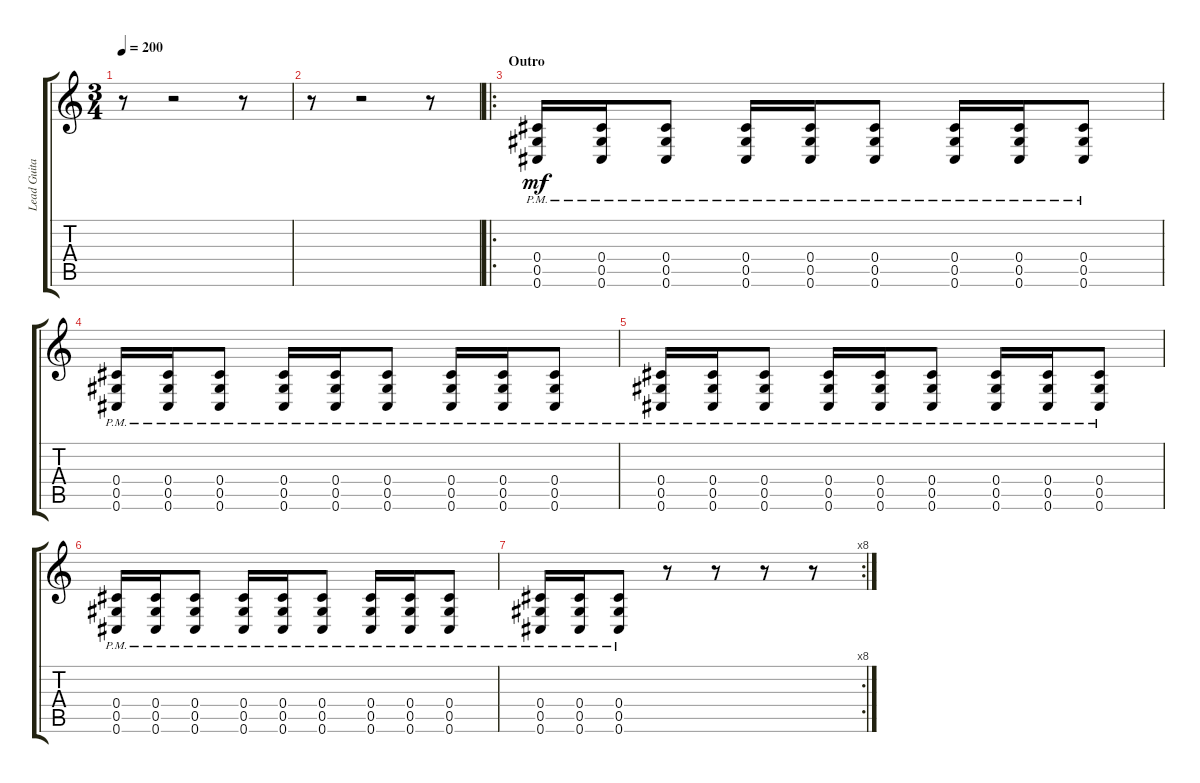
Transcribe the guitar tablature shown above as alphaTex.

\track ("Lead Guitar" "Lead Guita") {instrument distortionguitar}
\staff {score tabs}
\tuning (Eb4 Bb3 Gb3 Db3 Ab2 Db2) {hide}
\ts (3 4)
\tempo 200
\clef g2
\ks c
r.8{dy mf} r.2 r.8 |
r.8 r.2 r.8 |
\ro
\section ("" "Outro")
(0.4{pm} 0.5{pm} 0.6{pm}).16 (0.4{pm} 0.5{pm} 0.6{pm}).16 (0.4{pm} 0.5{pm} 0.6{pm}).8 (0.4{pm} 0.5{pm} 0.6{pm}).16 (0.4{pm} 0.5{pm} 0.6{pm}).16 (0.4{pm} 0.5{pm} 0.6{pm}).8 (0.4{pm} 0.5{pm} 0.6{pm}).16 (0.4{pm} 0.5{pm} 0.6{pm}).16 (0.4{pm} 0.5{pm} 0.6{pm}).8 |
(0.4{pm} 0.5{pm} 0.6{pm}).16 (0.4{pm} 0.5{pm} 0.6{pm}).16 (0.4{pm} 0.5{pm} 0.6{pm}).8 (0.4{pm} 0.5{pm} 0.6{pm}).16 (0.4{pm} 0.5{pm} 0.6{pm}).16 (0.4{pm} 0.5{pm} 0.6{pm}).8 (0.4{pm} 0.5{pm} 0.6{pm}).16 (0.4{pm} 0.5{pm} 0.6{pm}).16 (0.4{pm} 0.5{pm} 0.6{pm}).8 |
(0.4{pm} 0.5{pm} 0.6{pm}).16 (0.4{pm} 0.5{pm} 0.6{pm}).16 (0.4{pm} 0.5{pm} 0.6{pm}).8 (0.4{pm} 0.5{pm} 0.6{pm}).16 (0.4{pm} 0.5{pm} 0.6{pm}).16 (0.4{pm} 0.5{pm} 0.6{pm}).8 (0.4{pm} 0.5{pm} 0.6{pm}).16 (0.4{pm} 0.5{pm} 0.6{pm}).16 (0.4{pm} 0.5{pm} 0.6{pm}).8 |
(0.4{pm} 0.5{pm} 0.6{pm}).16 (0.4{pm} 0.5{pm} 0.6{pm}).16 (0.4{pm} 0.5{pm} 0.6{pm}).8 (0.4{pm} 0.5{pm} 0.6{pm}).16 (0.4{pm} 0.5{pm} 0.6{pm}).16 (0.4{pm} 0.5{pm} 0.6{pm}).8 (0.4{pm} 0.5{pm} 0.6{pm}).16 (0.4{pm} 0.5{pm} 0.6{pm}).16 (0.4{pm} 0.5{pm} 0.6{pm}).8 |
\rc 8
(0.4{pm} 0.5{pm} 0.6{pm}).16 (0.4{pm} 0.5{pm} 0.6{pm}).16 (0.4{pm} 0.5{pm} 0.6{pm}).8 r.8 r.8 r.8 r.8
